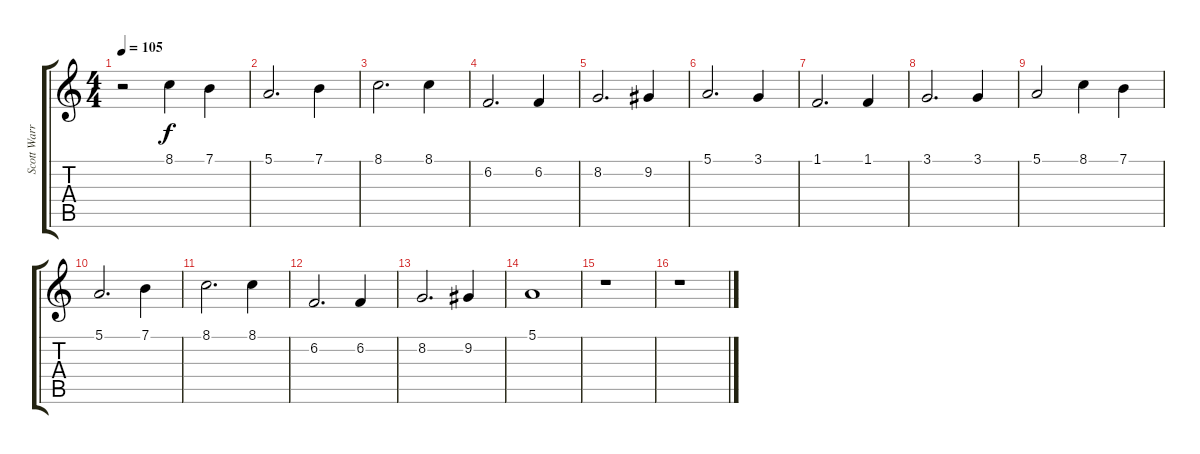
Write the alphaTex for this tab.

\track ("Scott Warren II" "Scott Warr") {instrument tenorsax}
\staff {score tabs}
\tuning (E4 B3 G3 D3 A2 E2) {hide}
\ts (4 4)
\tempo 105
\clef g2
\ks c
r.2{dy f} 8.1.4 7.1.4 |
5.1.2{d} 7.1.4 |
8.1.2{d} 8.1.4 |
6.2.2{d} 6.2.4 |
8.2.2{d} 9.2.4 |
5.1.2{d} 3.1.4 |
1.1.2{d} 1.1.4 |
3.1.2{d} 3.1.4 |
5.1.2 8.1.4 7.1.4 |
5.1.2{d} 7.1.4 |
8.1.2{d} 8.1.4 |
6.2.2{d} 6.2.4 |
8.2.2{d} 9.2.4 |
5.1.1 |
r.1 |
r.1
